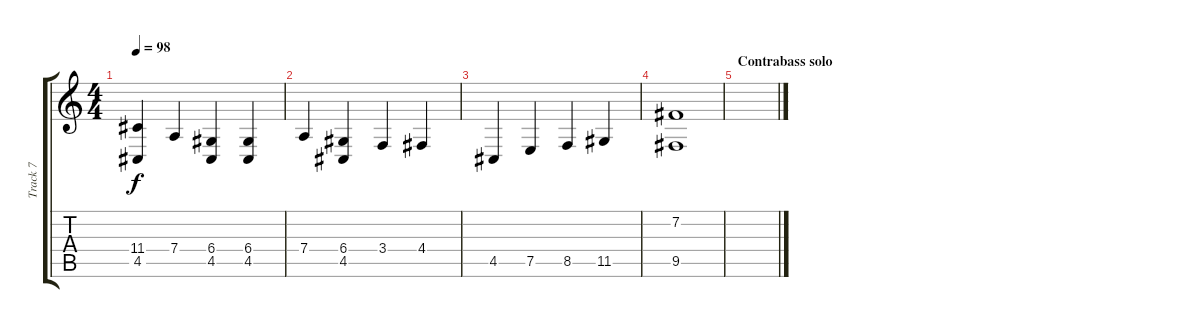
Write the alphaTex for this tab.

\track ("Track 7" "Track 7") {instrument fx6goblins}
\staff {score tabs}
\tuning (E4 B3 G3 D3 A2 E2) {hide}
\ts (4 4)
\tempo 98
\clef g2
\ks c
(11.4 4.5).4{dy f} 7.4.4 (6.4 4.5).4 (6.4 4.5).4 |
7.4.4 (6.4 4.5).4 3.4.4 4.4.4 |
4.5.4 7.5.4 8.5.4 11.5.4 |
(7.2 9.5).1 |
\section ("" "Contrabass solo")
